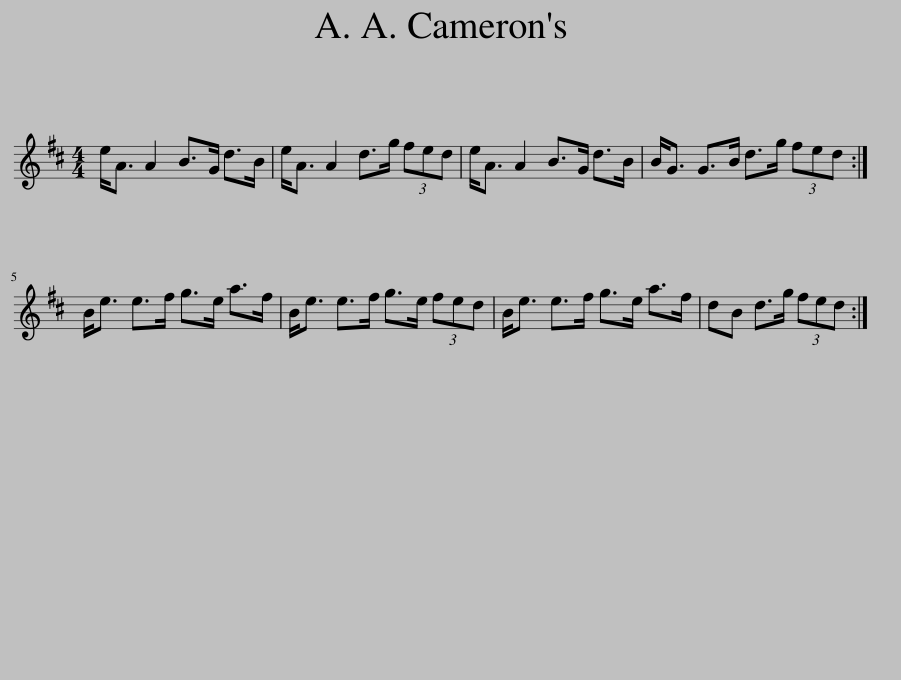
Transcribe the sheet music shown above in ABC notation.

X:1
L:1/8
M:4/4
I:linebreak $
K:D
V:1 treble
V:1
 e<A A2 B>G d>B | e<A A2 d>g (3fed | e<A A2 B>G d>B | B<G G>B d>g (3fed :|$ B<e e>f g>e a>f | %5
 B<e e>f g>e (3fed | B<e e>f g>e a>f | dB d>g (3fed :| %8
